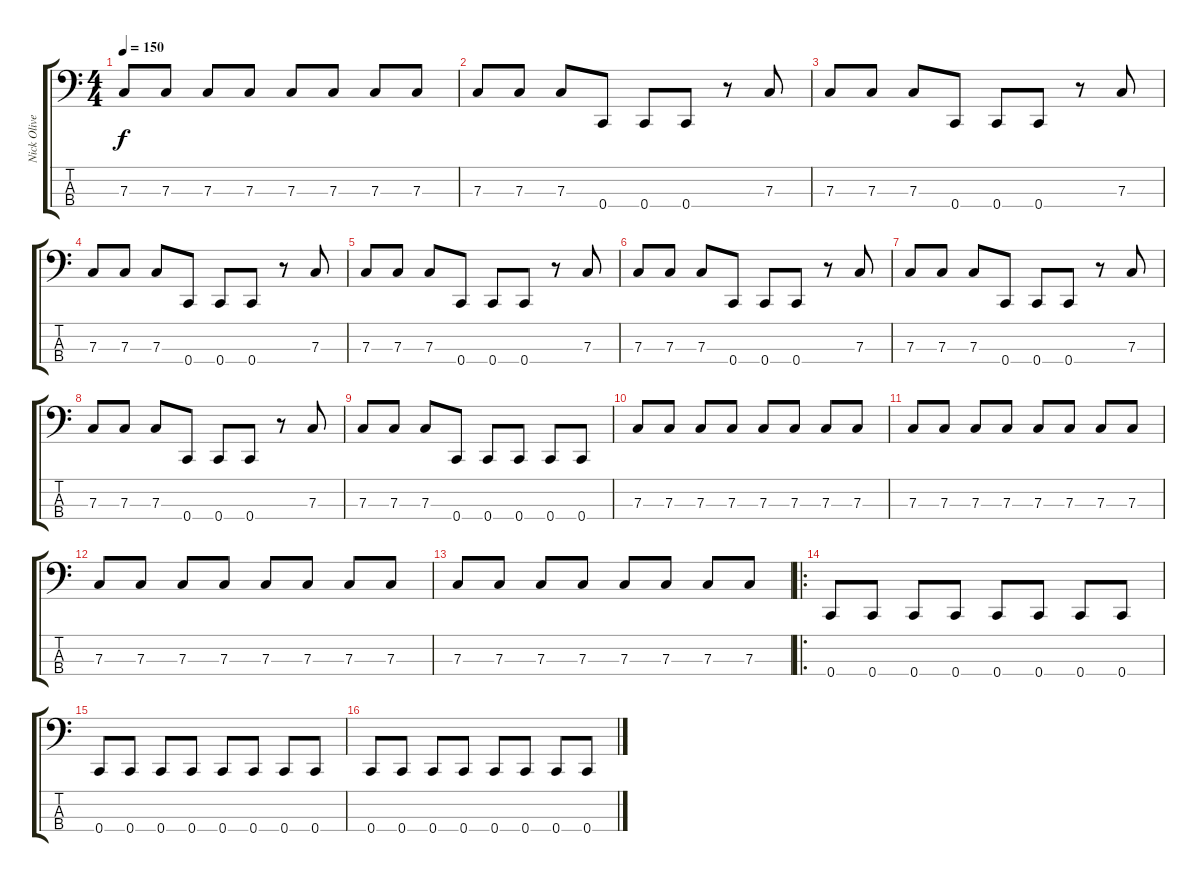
\track ("Nick Oliveri" "Nick Olive") {instrument electricbasspick}
\staff {score tabs}
\tuning (Eb2 Bb1 F1 C1) {hide}
\ts (4 4)
\tempo 150
\clef f4
\ks c
7.3.8{dy f} 7.3.8 7.3.8 7.3.8 7.3.8 7.3.8 7.3.8 7.3.8 |
7.3.8 7.3.8 7.3.8 0.4.8 0.4.8 0.4.8 r.8 7.3.8 |
7.3.8 7.3.8 7.3.8 0.4.8 0.4.8 0.4.8 r.8 7.3.8 |
7.3.8 7.3.8 7.3.8 0.4.8 0.4.8 0.4.8 r.8 7.3.8 |
7.3.8 7.3.8 7.3.8 0.4.8 0.4.8 0.4.8 r.8 7.3.8 |
7.3.8 7.3.8 7.3.8 0.4.8 0.4.8 0.4.8 r.8 7.3.8 |
7.3.8 7.3.8 7.3.8 0.4.8 0.4.8 0.4.8 r.8 7.3.8 |
7.3.8 7.3.8 7.3.8 0.4.8 0.4.8 0.4.8 r.8 7.3.8 |
7.3.8 7.3.8 7.3.8 0.4.8 0.4.8 0.4.8 0.4.8 0.4.8 |
7.3.8 7.3.8 7.3.8 7.3.8 7.3.8 7.3.8 7.3.8 7.3.8 |
7.3.8 7.3.8 7.3.8 7.3.8 7.3.8 7.3.8 7.3.8 7.3.8 |
7.3.8 7.3.8 7.3.8 7.3.8 7.3.8 7.3.8 7.3.8 7.3.8 |
7.3.8 7.3.8 7.3.8 7.3.8 7.3.8 7.3.8 7.3.8 7.3.8 |
\ro
0.4.8 0.4.8 0.4.8 0.4.8 0.4.8 0.4.8 0.4.8 0.4.8 |
0.4.8 0.4.8 0.4.8 0.4.8 0.4.8 0.4.8 0.4.8 0.4.8 |
0.4.8 0.4.8 0.4.8 0.4.8 0.4.8 0.4.8 0.4.8 0.4.8
